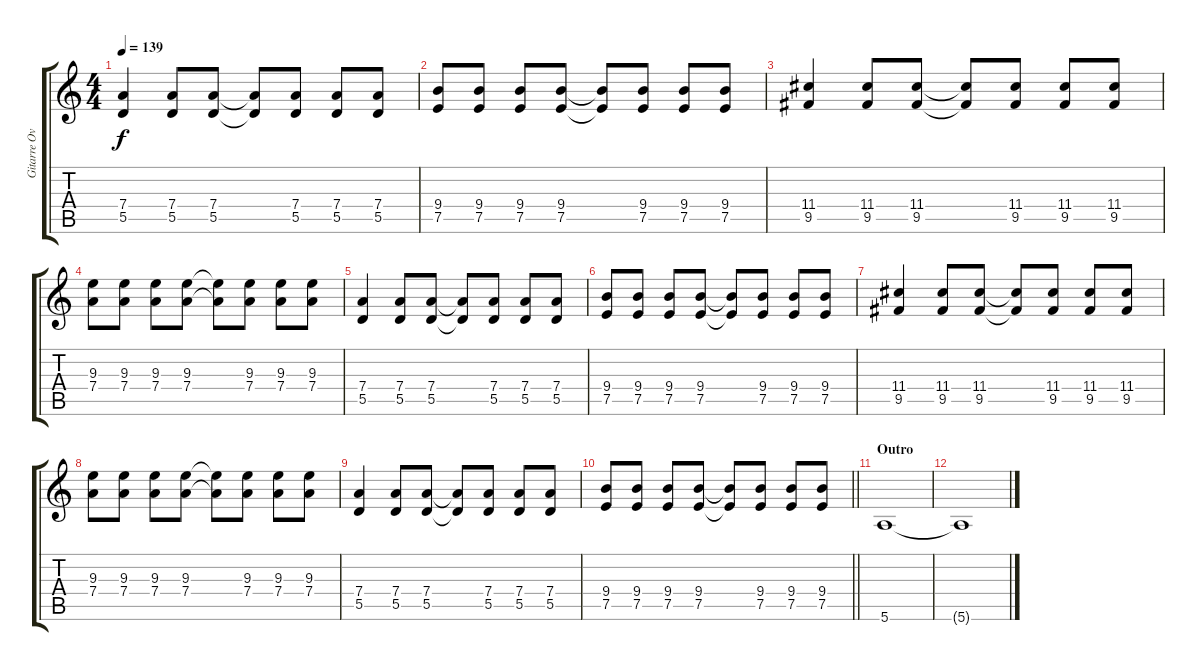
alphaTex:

\track ("Gitarre Overdub" "Gitarre Ov") {instrument overdrivenguitar}
\staff {score tabs}
\tuning (E4 B3 G3 D3 A2 E2) {hide}
\ts (4 4)
\tempo 139
\clef g2
\ks c
(7.4 5.5).4{dy f} (7.4 5.5).8 (7.4 5.5).8 (7.4{t} 5.5{t}).8 (7.4 5.5).8 (7.4 5.5).8 (7.4 5.5).8 |
(9.4 7.5).8 (9.4 7.5).8 (9.4 7.5).8 (9.4 7.5).8 (9.4{t} 7.5{t}).8 (9.4 7.5).8 (9.4 7.5).8 (9.4 7.5).8 |
(11.4 9.5).4 (11.4 9.5).8 (11.4 9.5).8 (11.4{t} 9.5{t}).8 (11.4 9.5).8 (11.4 9.5).8 (11.4 9.5).8 |
(9.3 7.4).8 (9.3 7.4).8 (9.3 7.4).8 (9.3 7.4).8 (9.3{t} 7.4{t}).8 (9.3 7.4).8 (9.3 7.4).8 (9.3 7.4).8 |
(7.4 5.5).4 (7.4 5.5).8 (7.4 5.5).8 (7.4{t} 5.5{t}).8 (7.4 5.5).8 (7.4 5.5).8 (7.4 5.5).8 |
(9.4 7.5).8 (9.4 7.5).8 (9.4 7.5).8 (9.4 7.5).8 (9.4{t} 7.5{t}).8 (9.4 7.5).8 (9.4 7.5).8 (9.4 7.5).8 |
(11.4 9.5).4 (11.4 9.5).8 (11.4 9.5).8 (11.4{t} 9.5{t}).8 (11.4 9.5).8 (11.4 9.5).8 (11.4 9.5).8 |
(9.3 7.4).8 (9.3 7.4).8 (9.3 7.4).8 (9.3 7.4).8 (9.3{t} 7.4{t}).8 (9.3 7.4).8 (9.3 7.4).8 (9.3 7.4).8 |
(7.4 5.5).4 (7.4 5.5).8 (7.4 5.5).8 (7.4{t} 5.5{t}).8 (7.4 5.5).8 (7.4 5.5).8 (7.4 5.5).8 |
\barLineRight lightlight
(9.4 7.5).8 (9.4 7.5).8 (9.4 7.5).8 (9.4 7.5).8 (9.4{t} 7.5{t}).8 (9.4 7.5).8 (9.4 7.5).8 (9.4 7.5).8 |
\section ("" "Outro")
5.6.1 |
5.6{t}.1
